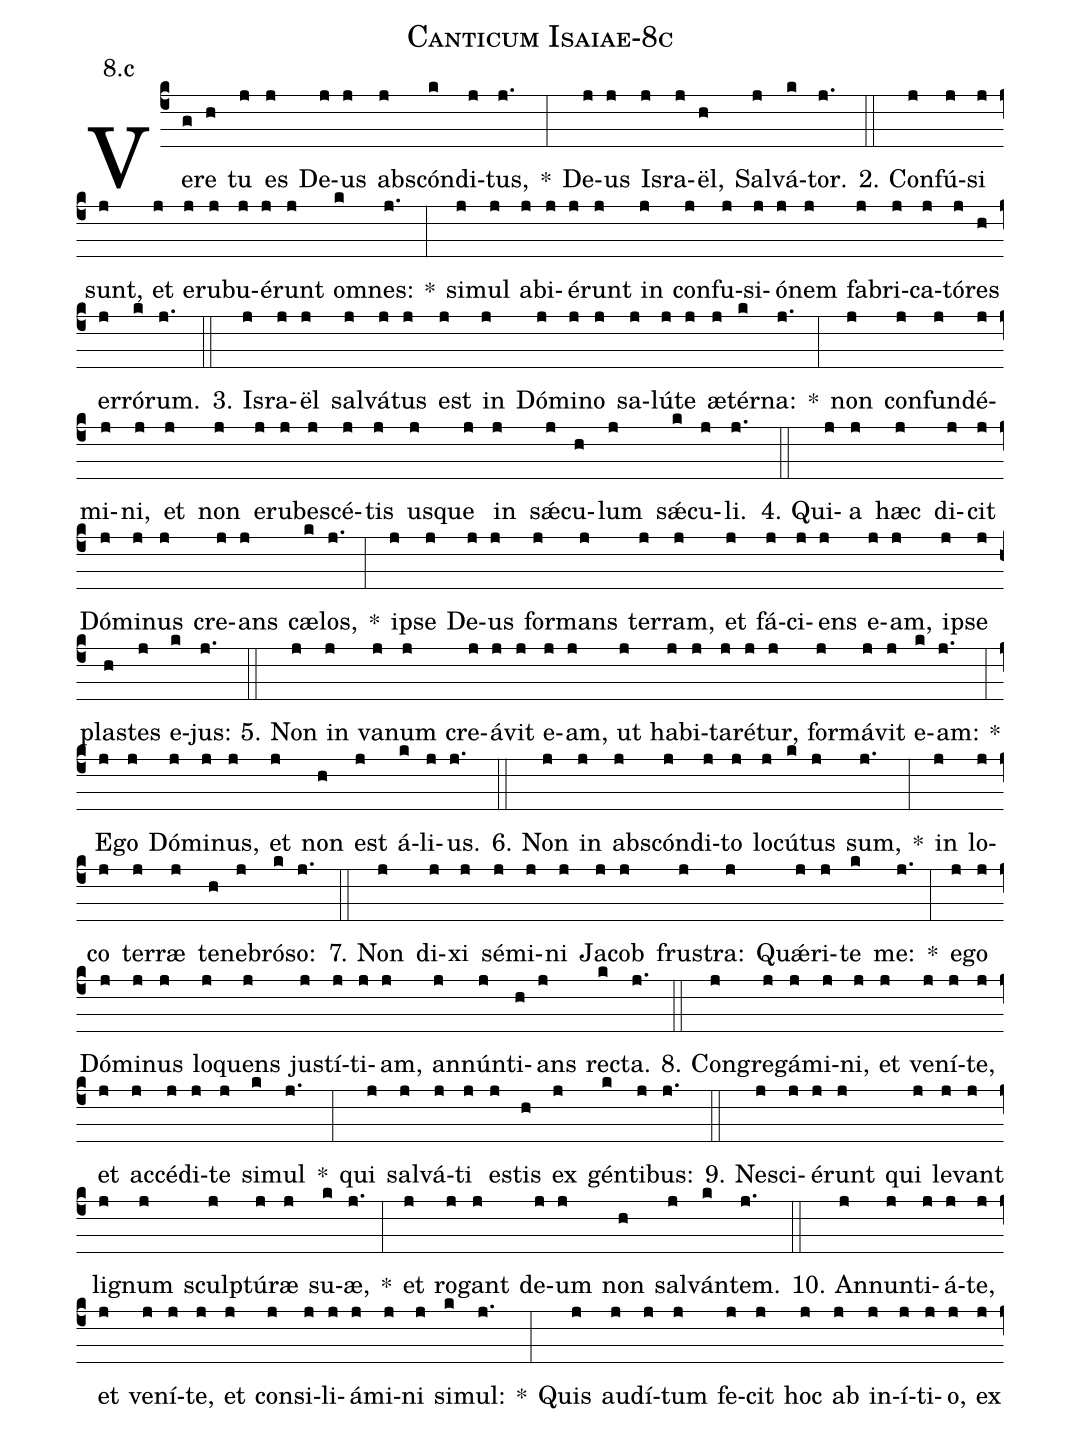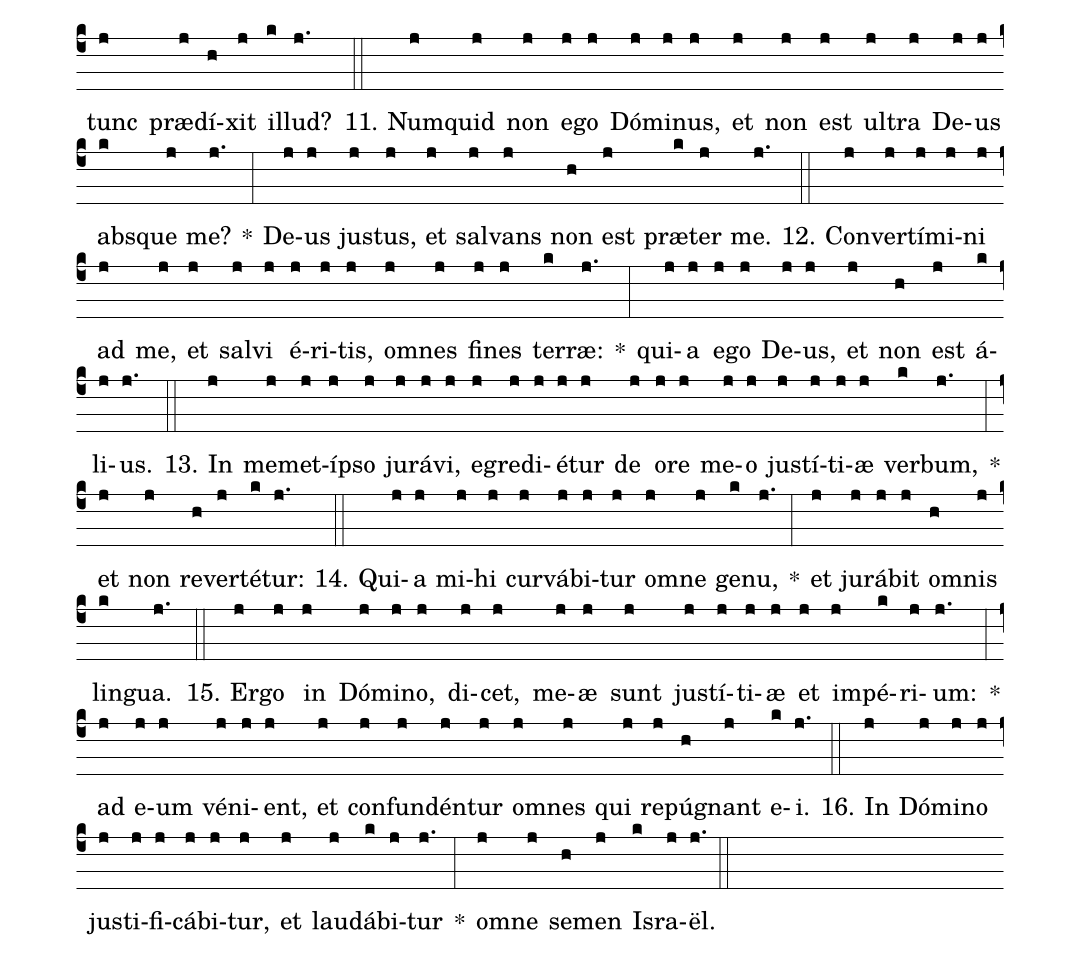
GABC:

name: Canticum Isaiae-8c;
annotation: 8.c;
%%
(c4)Ve(g)re(h) tu(j) es(j) De(j)us(j) abs(j)cón(k)di(j)tus,(j.) *(:) De(j)us(j) Is(j)ra(j)ël,(h) Sal(j)vá(k)tor.(j.) (::)
2. Con(j)fú(j)si(j) sunt,(j) et(j) e(j)ru(j)bu(j)é(j)runt(j) om(k)nes:(j.) *(:) si(j)mul(j) ab(j)i(j)é(j)runt(j) in(j) con(j)fu(j)si(j)ó(j)nem(j) fa(j)bri(j)ca(j)tó(j)res(h) er(j)ró(k)rum.(j.) (::)
3. Is(j)ra(j)ël(j) sal(j)vá(j)tus(j) est(j) in(j) Dó(j)mi(j)no(j) sa(j)lú(j)te(j) æ(j)tér(k)na:(j.) *(:) non(j) con(j)fun(j)dé(j)mi(j)ni,(j) et(j) non(j) e(j)ru(j)be(j)scé(j)tis(j) us(j)que(j) in(j) sǽ(j)cu(h)lum(j) sǽ(k)cu(j)li.(j.) (::)
4. Qui(j)a(j) hæc(j) di(j)cit(j) Dó(j)mi(j)nus(j) cre(j)ans(j) cæ(k)los,(j.) *(:) ip(j)se(j) De(j)us(j) for(j)mans(j) ter(j)ram,(j) et(j) fá(j)ci(j)ens(j) e(j)am,(j) ip(j)se(j) plas(h)tes(j) e(k)jus:(j.) (::)
5. Non(j) in(j) va(j)num(j) cre(j)á(j)vit(j) e(j)am,(j) ut(j) ha(j)bi(j)ta(j)ré(j)tur,(j) for(j)má(j)vit(j) e(k)am:(j.) *(:) E(j)go(j) Dó(j)mi(j)nus,(j) et(j) non(h) est(j) á(k)li(j)us.(j.) (::)
6. Non(j) in(j) abs(j)cón(j)di(j)to(j) lo(j)cú(k)tus(j) sum,(j.) *(:) in(j) lo(j)co(j) ter(j)ræ(j) te(h)ne(j)bró(k)so:(j.) (::)
7. Non(j) di(j)xi(j) sé(j)mi(j)ni(j) Ja(j)cob(j) frus(j)tra:(j) Quǽ(j)ri(j)te(k) me:(j.) *(:) e(j)go(j) Dó(j)mi(j)nus(j) lo(j)quens(j) jus(j)tí(j)ti(j)am,(j) an(j)nún(j)ti(h)ans(j) rec(k)ta.(j.) (::)
8. Con(j)gre(j)gá(j)mi(j)ni,(j) et(j) ve(j)ní(j)te,(j) et(j) ac(j)cé(j)di(j)te(j) si(k)mul(j.) *(:) qui(j) sal(j)vá(j)ti(j) es(j)tis(h) ex(j) gén(k)ti(j)bus:(j.) (::)
9. Ne(j)sci(j)é(j)runt(j) qui(j) le(j)vant(j) li(j)gnum(j) sculp(j)tú(j)ræ(j) su(k)æ,(j.) *(:) et(j) ro(j)gant(j) de(j)um(j) non(h) sal(j)ván(k)tem.(j.) (::)
10. An(j)nun(j)ti(j)á(j)te,(j) et(j) ve(j)ní(j)te,(j) et(j) con(j)si(j)li(j)á(j)mi(j)ni(j) si(k)mul:(j.) *(:) Quis(j) au(j)dí(j)tum(j) fe(j)cit(j) hoc(j) ab(j) in(j)í(j)ti(j)o,(j) ex(j) tunc(j) præ(j)dí(h)xit(j) il(k)lud?(j.) (::)
11. Num(j)quid(j) non(j) e(j)go(j) Dó(j)mi(j)nus,(j) et(j) non(j) est(j) ul(j)tra(j) De(j)us(j) abs(k)que(j) me?(j.) *(:) De(j)us(j) jus(j)tus,(j) et(j) sal(j)vans(j) non(h) est(j) præ(k)ter(j) me.(j.) (::)
12. Con(j)ver(j)tí(j)mi(j)ni(j) ad(j) me,(j) et(j) sal(j)vi(j) é(j)ri(j)tis,(j) om(j)nes(j) fi(j)nes(j) ter(k)ræ:(j.) *(:) qui(j)a(j) e(j)go(j) De(j)us,(j) et(j) non(h) est(j) á(k)li(j)us.(j.) (::)
13. In(j) me(j)met(j)íp(j)so(j) ju(j)rá(j)vi,(j) e(j)gre(j)di(j)é(j)tur(j) de(j) o(j)re(j) me(j)o(j) jus(j)tí(j)ti(j)æ(j) ver(k)bum,(j.) *(:) et(j) non(j) re(h)ver(j)té(k)tur:(j.) (::)
14. Qui(j)a(j) mi(j)hi(j) cur(j)vá(j)bi(j)tur(j) om(j)ne(j) ge(k)nu,(j.) *(:) et(j) ju(j)rá(j)bit(j) om(h)nis(j) lin(k)gua.(j.) (::)
15. Er(j)go(j) in(j) Dó(j)mi(j)no,(j) di(j)cet,(j) me(j)æ(j) sunt(j) jus(j)tí(j)ti(j)æ(j) et(j) im(j)pé(k)ri(j)um:(j.) *(:) ad(j) e(j)um(j) vé(j)ni(j)ent,(j) et(j) con(j)fun(j)dén(j)tur(j) om(j)nes(j) qui(j) re(j)pú(h)gnant(j) e(k)i.(j.) (::)
16. In(j) Dó(j)mi(j)no(j) jus(j)ti(j)fi(j)cá(j)bi(j)tur,(j) et(j) lau(j)dá(k)bi(j)tur(j.) *(:) om(j)ne(j) se(h)men(j) Is(k)ra(j)ël.(j.) (::)
